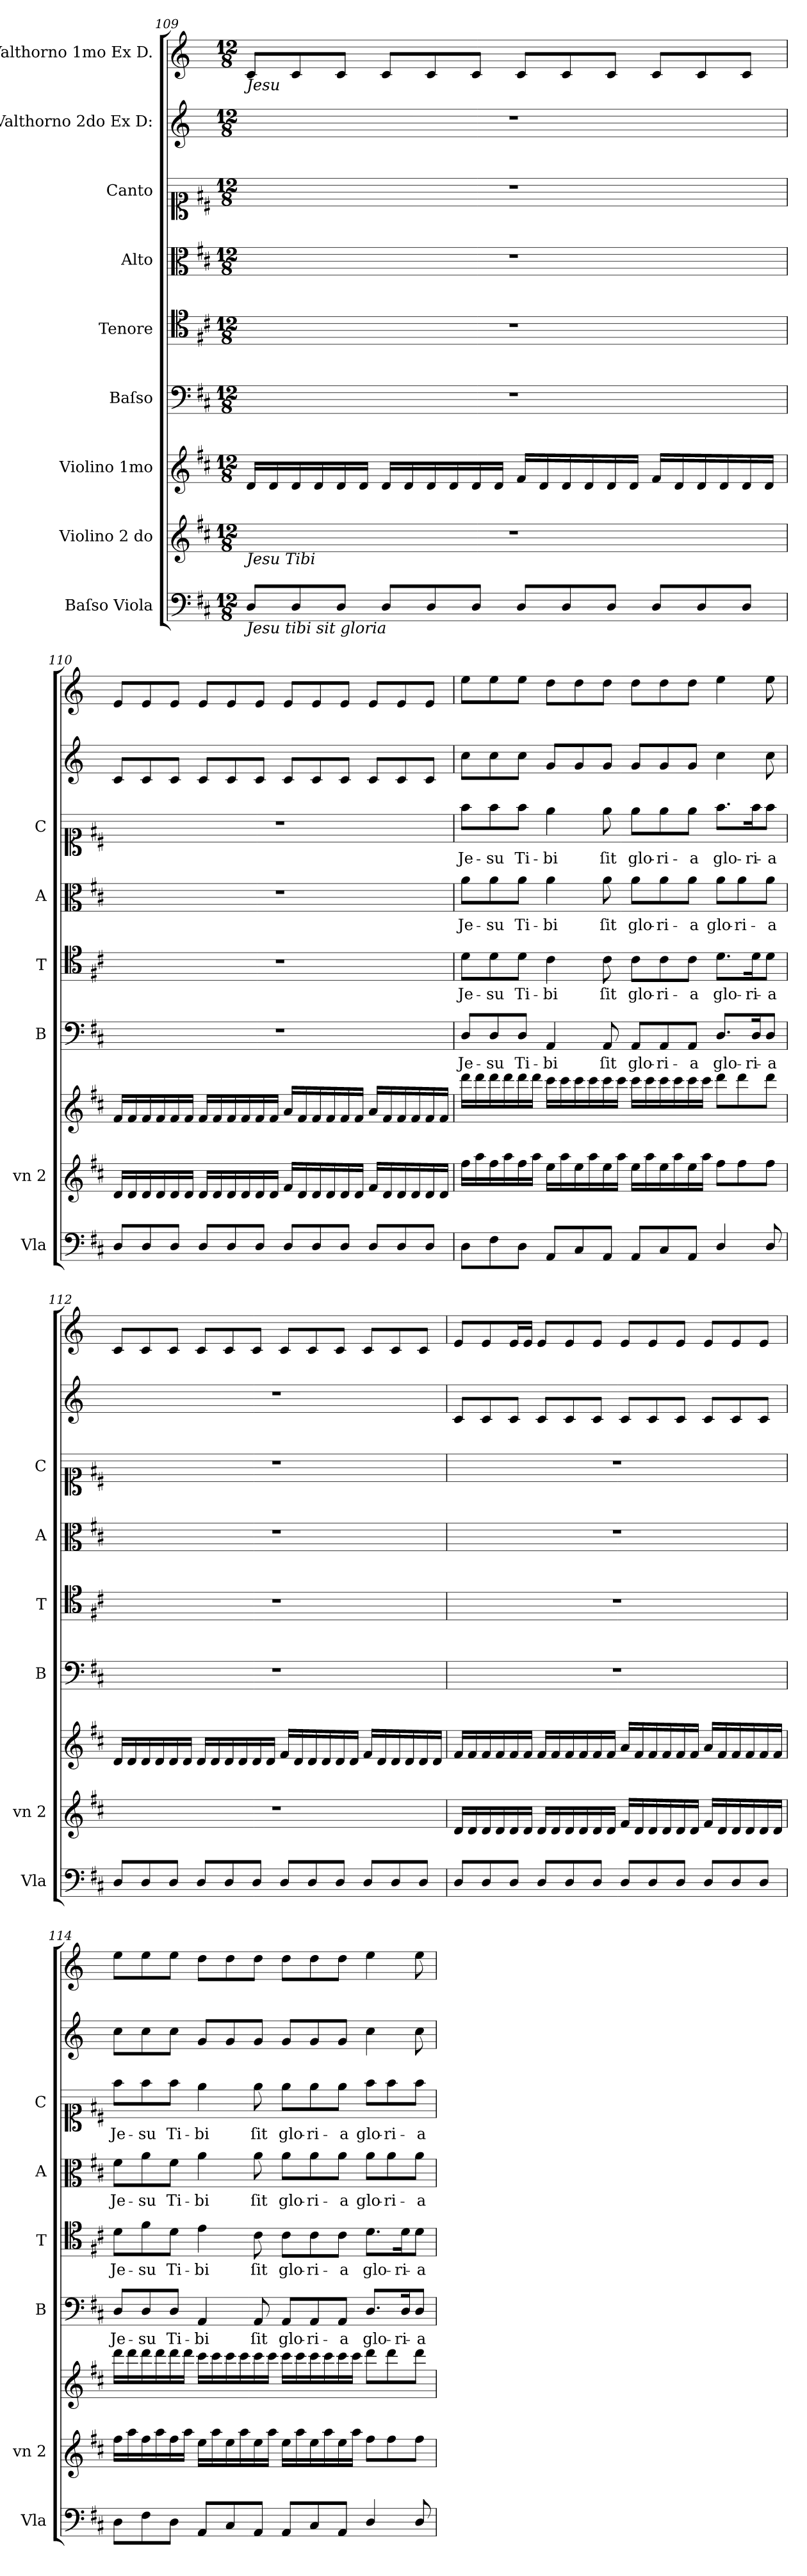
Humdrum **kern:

**kern	**kern	**kern	**kern	**text	**kern	**text	**kern	**text	**kern	**text	**kern	**kern
*part9	*part8	*part7	*part6	*part6	*part5	*part5	*part4	*part4	*part3	*part3	*part2	*part1
*staff9	*staff8	*staff7	*staff6	*staff6	*staff5	*staff5	*staff4	*staff4	*staff3	*staff3	*staff2	*staff1
*I"Baſso Viola	*I"Violino 2 do	*I"Violino 1mo	*I"Baſso	*	*I"Tenore	*	*I"Alto	*	*I"Canto	*	*I"Valthorno 2do Ex D:	*I"Valthorno 1mo Ex D.
*I'Vla	*I'vn 2	*	*I'B	*	*I'T	*	*I'A	*	*I'C	*	*	*
*clefF4	*clefG2	*clefG2	*clefF4	*	*clefC4	*	*clefC3	*	*clefC1	*	*clefG2	*clefG2
*	*	*	*	*	*	*	*	*	*	*	*ITrd6c10	*ITrd6c10
*k[f#c#]	*k[f#c#]	*k[f#c#]	*k[f#c#]	*	*k[f#c#]	*	*k[f#c#]	*	*k[f#c#]	*	*k[f#c#]	*k[f#c#]
*M12/8	*M12/8	*M12/8	*M12/8	*	*M12/8	*	*M12/8	*	*M12/8	*	*M12/8	*M12/8
=109	=109	=109	=109	=109	=109	=109	=109	=109	=109	=109	=109	=109
!	!	!	!	!	!	!	!	!	!	!	!	!LO:TX:b:i:t=Jesu
!	!LO:TX:b:i:t=Jesu Tibi	!	!	!	!	!	!	!	!	!	!	!
!LO:TX:b:i:t=Jesu tibi sit gloria	!	!	!	!	!	!	!	!	!	!	!	!
8D/L	1.r	16d/LL	1.r	.	1.r	.	1.r	.	1.r	.	1.r	8D/L
.	.	16d/	.	.	.	.	.	.	.	.	.	.
8D/	.	16d/	.	.	.	.	.	.	.	.	.	8D/
.	.	16d/	.	.	.	.	.	.	.	.	.	.
8D/J	.	16d/	.	.	.	.	.	.	.	.	.	8D/J
.	.	16d/JJ	.	.	.	.	.	.	.	.	.	.
8D/L	.	16d/LL	.	.	.	.	.	.	.	.	.	8D/L
.	.	16d/	.	.	.	.	.	.	.	.	.	.
8D/	.	16d/	.	.	.	.	.	.	.	.	.	8D/
.	.	16d/	.	.	.	.	.	.	.	.	.	.
8D/J	.	16d/	.	.	.	.	.	.	.	.	.	8D/J
.	.	16d/JJ	.	.	.	.	.	.	.	.	.	.
8D/L	.	16f#/LL	.	.	.	.	.	.	.	.	.	8D/L
.	.	16d/	.	.	.	.	.	.	.	.	.	.
8D/	.	16d/	.	.	.	.	.	.	.	.	.	8D/
.	.	16d/	.	.	.	.	.	.	.	.	.	.
8D/J	.	16d/	.	.	.	.	.	.	.	.	.	8D/J
.	.	16d/JJ	.	.	.	.	.	.	.	.	.	.
8D/L	.	16f#/LL	.	.	.	.	.	.	.	.	.	8D/L
.	.	16d/	.	.	.	.	.	.	.	.	.	.
8D/	.	16d/	.	.	.	.	.	.	.	.	.	8D/
.	.	16d/	.	.	.	.	.	.	.	.	.	.
8D/J	.	16d/	.	.	.	.	.	.	.	.	.	8D/J
.	.	16d/JJ	.	.	.	.	.	.	.	.	.	.
=110	=110	=110	=110	=110	=110	=110	=110	=110	=110	=110	=110	=110
8D/L	16d/LL	16f#/LL	1.r	.	1.r	.	1.r	.	1.r	.	8D/L	8F#/L
.	16d/	16f#/	.	.	.	.	.	.	.	.	.	.
8D/	16d/	16f#/	.	.	.	.	.	.	.	.	8D/	8F#/
.	16d/	16f#/	.	.	.	.	.	.	.	.	.	.
8D/J	16d/	16f#/	.	.	.	.	.	.	.	.	8D/J	8F#/J
.	16d/JJ	16f#/JJ	.	.	.	.	.	.	.	.	.	.
8D/L	16d/LL	16f#/LL	.	.	.	.	.	.	.	.	8D/L	8F#/L
.	16d/	16f#/	.	.	.	.	.	.	.	.	.	.
8D/	16d/	16f#/	.	.	.	.	.	.	.	.	8D/	8F#/
.	16d/	16f#/	.	.	.	.	.	.	.	.	.	.
8D/J	16d/	16f#/	.	.	.	.	.	.	.	.	8D/J	8F#/J
.	16d/JJ	16f#/JJ	.	.	.	.	.	.	.	.	.	.
8D/L	16f#/LL	16a/LL	.	.	.	.	.	.	.	.	8D/L	8F#/L
.	16d/	16f#/	.	.	.	.	.	.	.	.	.	.
8D/	16d/	16f#/	.	.	.	.	.	.	.	.	8D/	8F#/
.	16d/	16f#/	.	.	.	.	.	.	.	.	.	.
8D/J	16d/	16f#/	.	.	.	.	.	.	.	.	8D/J	8F#/J
.	16d/JJ	16f#/JJ	.	.	.	.	.	.	.	.	.	.
8D/L	16f#/LL	16a/LL	.	.	.	.	.	.	.	.	8D/L	8F#/L
.	16d/	16f#/	.	.	.	.	.	.	.	.	.	.
8D/	16d/	16f#/	.	.	.	.	.	.	.	.	8D/	8F#/
.	16d/	16f#/	.	.	.	.	.	.	.	.	.	.
8D/J	16d/	16f#/	.	.	.	.	.	.	.	.	8D/J	8F#/J
.	16d/JJ	16f#/JJ	.	.	.	.	.	.	.	.	.	.
=111	=111	=111	=111	=111	=111	=111	=111	=111	=111	=111	=111	=111
8D\L	16ff#\LL	16ddd\LL	8D/L	Je-	8d\L	Je-	8a\L	Je-	8ff#\L	Je-	8d\L	8f#\L
.	16aa\	16ddd\	.	.	.	.	.	.	.	.	.	.
8F#\	16ff#\	16ddd\	8D/	-su	8d\	-su	8a\	-su	8ff#\	-su	8d\	8f#\
.	16aa\	16ddd\	.	.	.	.	.	.	.	.	.	.
8D\J	16ff#\	16ddd\	8D/J	Ti-	8d\J	Ti-	8a\J	Ti-	8ff#\J	Ti-	8d\J	8f#\J
.	16aa\JJ	16ddd\JJ	.	.	.	.	.	.	.	.	.	.
8AA/L	16ee\LL	16ccc#\LL	4AA/	-bi	4c#\	-bi	4a\	-bi	4ee\	-bi	8A/L	8e\L
.	16aa\	16ccc#\	.	.	.	.	.	.	.	.	.	.
8C#/	16ee\	16ccc#\	.	.	.	.	.	.	.	.	8A/	8e\
.	16aa\	16ccc#\	.	.	.	.	.	.	.	.	.	.
8AA/J	16ee\	16ccc#\	8AA/	ſit	8c#\	ſit	8a\	ſit	8ee\	ſit	8A/J	8e\J
.	16aa\JJ	16ccc#\JJ	.	.	.	.	.	.	.	.	.	.
8AA/L	16ee\LL	16ccc#\LL	8AA/L	glo-	8c#\L	glo-	8a\L	glo-	8ee\L	glo-	8A/L	8e\L
.	16aa\	16ccc#\	.	.	.	.	.	.	.	.	.	.
8C#/	16ee\	16ccc#\	8AA/	-ri-	8c#\	-ri-	8a\	-ri-	8ee\	-ri-	8A/	8e\
.	16aa\	16ccc#\	.	.	.	.	.	.	.	.	.	.
8AA/J	16ee\	16ccc#\	8AA/J	-a	8c#\J	-a	8a\J	-a	8ee\J	-a	8A/J	8e\J
.	16aa\JJ	16ccc#\JJ	.	.	.	.	.	.	.	.	.	.
4D/	8ff#\L	8ddd\L	8.D/L	glo-	8.d\L	glo-	8a\L	glo-	8.ff#\L	glo-	4d\	4f#\
.	8ff#\	8ddd\	.	.	.	.	8a\	-ri-	.	.	.	.
.	.	.	16D/K	-ri-	16d\K	-ri-	.	.	16ff#\K	-ri-	.	.
8D/	8ff#\J	8ddd\J	8D/J	-a	8d\J	-a	8a\J	-a	8ff#\J	-a	8d\	8f#\
=112	=112	=112	=112	=112	=112	=112	=112	=112	=112	=112	=112	=112
8D/L	1.r	16d/LL	1.r	.	1.r	.	1.r	.	1.r	.	1.r	8D/L
.	.	16d/	.	.	.	.	.	.	.	.	.	.
8D/	.	16d/	.	.	.	.	.	.	.	.	.	8D/
.	.	16d/	.	.	.	.	.	.	.	.	.	.
8D/J	.	16d/	.	.	.	.	.	.	.	.	.	8D/J
.	.	16d/JJ	.	.	.	.	.	.	.	.	.	.
8D/L	.	16d/LL	.	.	.	.	.	.	.	.	.	8D/L
.	.	16d/	.	.	.	.	.	.	.	.	.	.
8D/	.	16d/	.	.	.	.	.	.	.	.	.	8D/
.	.	16d/	.	.	.	.	.	.	.	.	.	.
8D/J	.	16d/	.	.	.	.	.	.	.	.	.	8D/J
.	.	16d/JJ	.	.	.	.	.	.	.	.	.	.
8D/L	.	16f#/LL	.	.	.	.	.	.	.	.	.	8D/L
.	.	16d/	.	.	.	.	.	.	.	.	.	.
8D/	.	16d/	.	.	.	.	.	.	.	.	.	8D/
.	.	16d/	.	.	.	.	.	.	.	.	.	.
8D/J	.	16d/	.	.	.	.	.	.	.	.	.	8D/J
.	.	16d/JJ	.	.	.	.	.	.	.	.	.	.
8D/L	.	16f#/LL	.	.	.	.	.	.	.	.	.	8D/L
.	.	16d/	.	.	.	.	.	.	.	.	.	.
8D/	.	16d/	.	.	.	.	.	.	.	.	.	8D/
.	.	16d/	.	.	.	.	.	.	.	.	.	.
8D/J	.	16d/	.	.	.	.	.	.	.	.	.	8D/J
.	.	16d/JJ	.	.	.	.	.	.	.	.	.	.
=113	=113	=113	=113	=113	=113	=113	=113	=113	=113	=113	=113	=113
8D/L	16d/LL	16f#/LL	1.r	.	1.r	.	1.r	.	1.r	.	8D/L	8F#/L
.	16d/	16f#/	.	.	.	.	.	.	.	.	.	.
8D/	16d/	16f#/	.	.	.	.	.	.	.	.	8D/	8F#/
.	16d/	16f#/	.	.	.	.	.	.	.	.	.	.
8D/J	16d/	16f#/	.	.	.	.	.	.	.	.	8D/J	16F#/L
.	16d/JJ	16f#/JJ	.	.	.	.	.	.	.	.	.	16F#/JJ
8D/L	16d/LL	16f#/LL	.	.	.	.	.	.	.	.	8D/L	8F#/L
.	16d/	16f#/	.	.	.	.	.	.	.	.	.	.
8D/	16d/	16f#/	.	.	.	.	.	.	.	.	8D/	8F#/
.	16d/	16f#/	.	.	.	.	.	.	.	.	.	.
8D/J	16d/	16f#/	.	.	.	.	.	.	.	.	8D/J	8F#/J
.	16d/JJ	16f#/JJ	.	.	.	.	.	.	.	.	.	.
8D/L	16f#/LL	16a/LL	.	.	.	.	.	.	.	.	8D/L	8F#/L
.	16d/	16f#/	.	.	.	.	.	.	.	.	.	.
8D/	16d/	16f#/	.	.	.	.	.	.	.	.	8D/	8F#/
.	16d/	16f#/	.	.	.	.	.	.	.	.	.	.
8D/J	16d/	16f#/	.	.	.	.	.	.	.	.	8D/J	8F#/J
.	16d/JJ	16f#/JJ	.	.	.	.	.	.	.	.	.	.
8D/L	16f#/LL	16a/LL	.	.	.	.	.	.	.	.	8D/L	8F#/L
.	16d/	16f#/	.	.	.	.	.	.	.	.	.	.
8D/	16d/	16f#/	.	.	.	.	.	.	.	.	8D/	8F#/
.	16d/	16f#/	.	.	.	.	.	.	.	.	.	.
8D/J	16d/	16f#/	.	.	.	.	.	.	.	.	8D/J	8F#/J
.	16d/JJ	16f#/JJ	.	.	.	.	.	.	.	.	.	.
=114	=114	=114	=114	=114	=114	=114	=114	=114	=114	=114	=114	=114
8D\L	16ff#\LL	16ddd\LL	8D/L	Je-	8d\L	Je-	8f#\L	Je-	8ff#\L	Je-	8d\L	8f#\L
.	16aa\	16ddd\	.	.	.	.	.	.	.	.	.	.
8F#\	16ff#\	16ddd\	8D/	-su	8f#\	-su	8a\	-su	8ff#\	-su	8d\	8f#\
.	16aa\	16ddd\	.	.	.	.	.	.	.	.	.	.
8D\J	16ff#\	16ddd\	8D/J	Ti-	8d\J	Ti-	8f#\J	Ti-	8ff#\J	Ti-	8d\J	8f#\J
.	16aa\JJ	16ddd\JJ	.	.	.	.	.	.	.	.	.	.
8AA/L	16ee\LL	16ccc#\LL	4AA/	-bi	4e\	-bi	4a\	-bi	4ee\	-bi	8A/L	8e\L
.	16aa\	16ccc#\	.	.	.	.	.	.	.	.	.	.
8C#/	16ee\	16ccc#\	.	.	.	.	.	.	.	.	8A/	8e\
.	16aa\	16ccc#\	.	.	.	.	.	.	.	.	.	.
8AA/J	16ee\	16ccc#\	8AA/	ſit	8c#\	ſit	8a\	ſit	8ee\	ſit	8A/J	8e\J
.	16aa\JJ	16ccc#\JJ	.	.	.	.	.	.	.	.	.	.
8AA/L	16ee\LL	16ccc#\LL	8AA/L	glo-	8c#\L	glo-	8a\L	glo-	8ee\L	glo-	8A/L	8e\L
.	16aa\	16ccc#\	.	.	.	.	.	.	.	.	.	.
8C#/	16ee\	16ccc#\	8AA/	-ri-	8c#\	-ri-	8a\	-ri-	8ee\	-ri-	8A/	8e\
.	16aa\	16ccc#\	.	.	.	.	.	.	.	.	.	.
8AA/J	16ee\	16ccc#\	8AA/J	-a	8c#\J	-a	8a\J	-a	8ee\J	-a	8A/J	8e\J
.	16aa\JJ	16ccc#\JJ	.	.	.	.	.	.	.	.	.	.
4D/	8ff#\L	8ddd\L	8.D/L	glo-	8.d\L	glo-	8a\L	glo-	8ff#\L	glo-	4d\	4f#\
.	8ff#\	8ddd\	.	.	.	.	8a\	-ri-	8ff#\	-ri-	.	.
.	.	.	16D/K	-ri-	16d\K	-ri-	.	.	.	.	.	.
8D/	8ff#\J	8ddd\J	8D/J	-a	8d\J	-a	8a\J	-a	8ff#\J	-a	8d\	8f#\
=	=	=	=	=	=	=	=	=	=	=	=	=
*-	*-	*-	*-	*-	*-	*-	*-	*-	*-	*-	*-	*-
